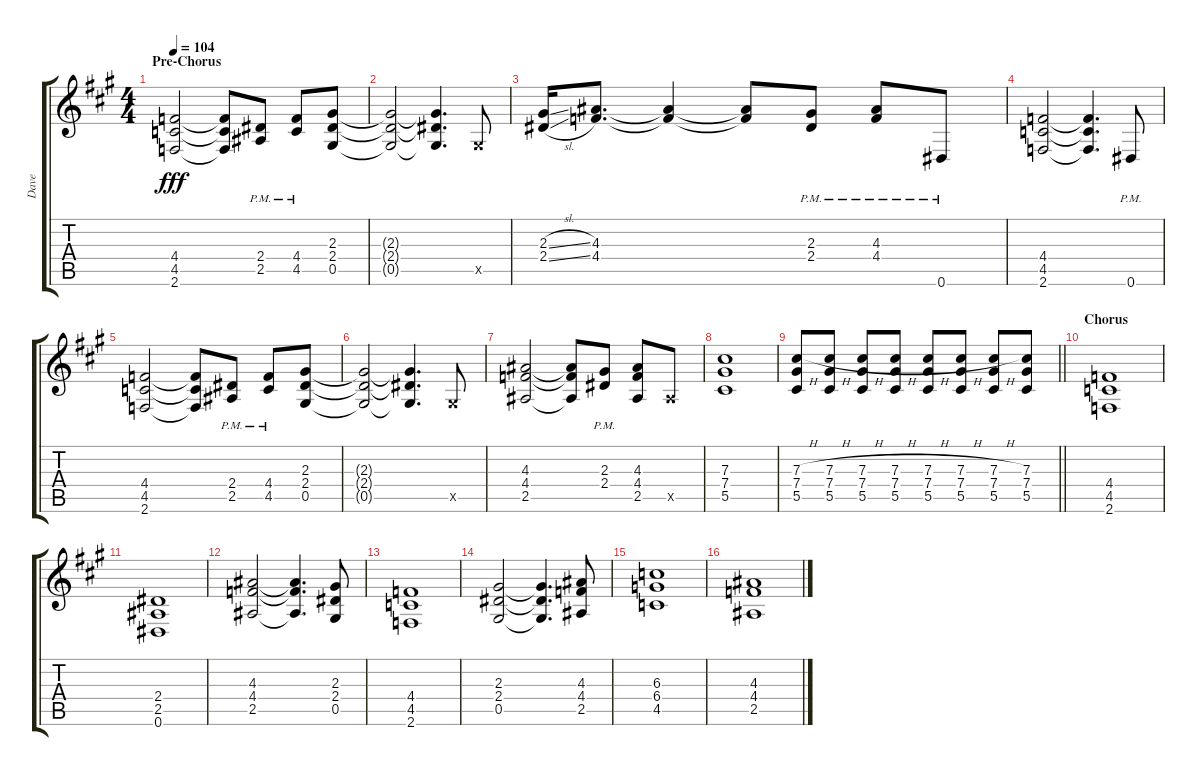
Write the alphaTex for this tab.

\track ("Dave" "Dave") {instrument overdrivenguitar}
\staff {score tabs}
\tuning (Eb4 Bb3 Gb3 Db3 Ab2 Eb2) {hide}
\ts (4 4)
\section ("" "Pre-Chorus")
\tempo 104
\clef g2
\ks a
(4.4 4.5 2.6).2{dy fff} (4.4{t} 4.5{t} 2.6{t}).8 (2.4{pm} 2.5{pm}).8 (4.4{pm} 4.5{pm}).8 (2.3 2.4 0.5).8 |
(2.3{t} 2.4{t} 0.5{t}).2 (2.3{t} 2.4{t} 0.5{t}).4{d} 0.5{x}.8 |
(2.3{sl} 2.4{sl}).16 (4.3 4.4).8{d} (4.3{t} 4.4{t}).4 (4.3{t} 4.4{t}).8 (2.3{pm} 2.4{pm}).8 (4.3{pm} 4.4{pm}).8 0.6{pm}.8 |
(4.4 4.5 2.6).2 (4.4{t} 4.5{t} 2.6{t}).4{d} 0.6{pm}.8 |
(4.4 4.5 2.6).2 (4.4{t} 4.5{t} 2.6{t}).8 (2.4{pm} 2.5{pm}).8 (4.4{pm} 4.5{pm}).8 (2.3 2.4 0.5).8 |
(2.3{t} 2.4{t} 0.5{t}).2 (2.3{t} 2.4{t} 0.5{t}).4{d} 0.5{x}.8 |
(4.3 4.4 2.5).2 (4.3{t} 4.4{t} 2.5{t}).8 (2.3{pm} 2.4{pm}).8 (4.3 4.4 2.5).8 2.5{x}.8 |
(7.3 7.4 5.5).1 |
\barLineRight lightlight
(7.3{h} 7.4 5.5).8 (7.3{h} 7.4 5.5).8 (7.3{h} 7.4 5.5).8 (7.3{h} 7.4 5.5).8 (7.3{h} 7.4 5.5).8 (7.3{h} 7.4 5.5).8 (7.3{h} 7.4 5.5).8 (7.3 7.4 5.5).8 |
\section ("" "Chorus")
(4.4 4.5 2.6).1 |
(2.4 2.5 0.6).1 |
(4.3 4.4 2.5).2 (4.3{t} 4.4{t} 2.5{t}).4{d} (2.3 2.4 0.5).8 |
(4.4 4.5 2.6).1 |
(2.3 2.4 0.5).2 (2.3{t} 2.4{t} 0.5{t}).4{d} (4.3 4.4 2.5).8 |
(6.3 6.4 4.5).1 |
(4.3 4.4 2.5).1
